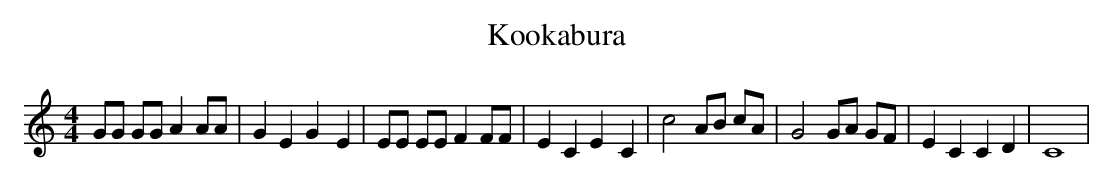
X:1
T:Kookabura
M:4/4
L:1/8
K:C
 GG GG A2 AA| G2 E2 G2- E2| EE EE F2 FF| E2 C2 E2- C2| c4 AB cA| G4 GA GF|\
 E2 C2 C2 D2| C8|
